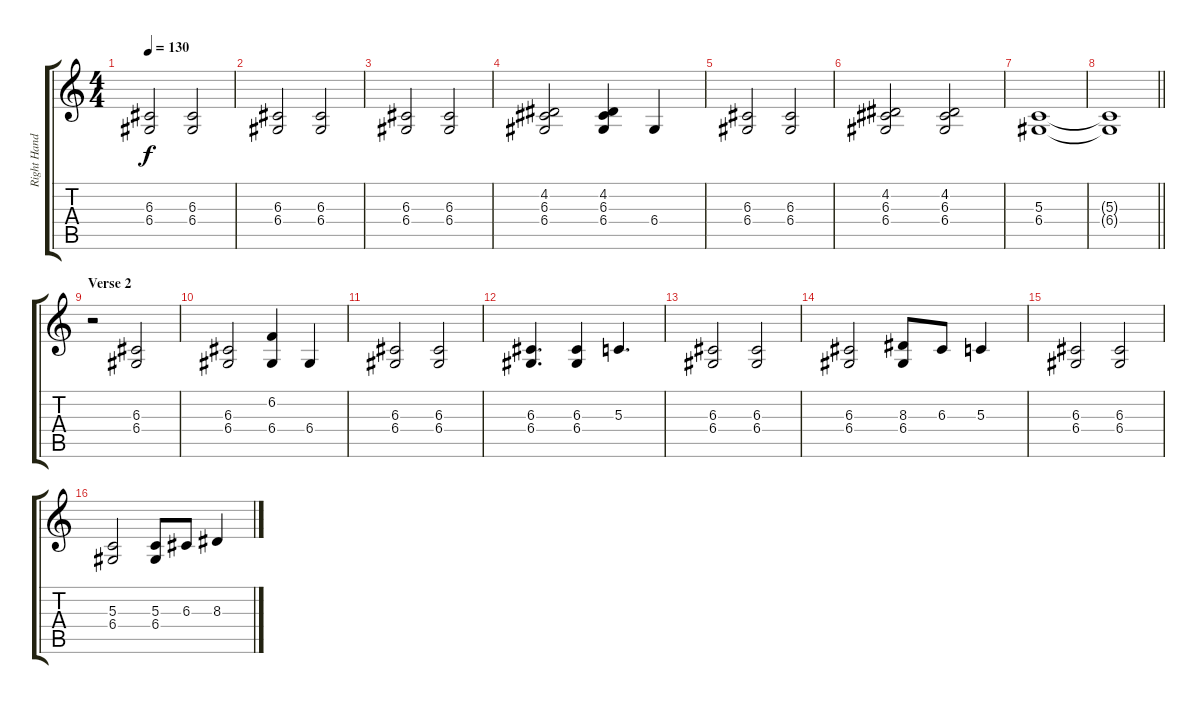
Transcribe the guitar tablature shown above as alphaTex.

\track ("Right Hand" "Right Hand") {instrument acousticgrandpiano}
\staff {score tabs}
\tuning (E4 B3 G3 D3 A2 E2) {hide}
\ts (4 4)
\tempo 130
\clef g2
\ks c
(6.3 6.4).2{dy f} (6.3 6.4).2 |
(6.3 6.4).2 (6.3 6.4).2 |
(6.3 6.4).2 (6.3 6.4).2 |
(4.2 6.3 6.4).2 (4.2 6.3 6.4).4 6.4.4 |
(6.3 6.4).2 (6.3 6.4).2 |
(4.2 6.3 6.4).2 (4.2 6.3 6.4).2 |
(5.3 6.4).1 |
\barLineRight lightlight
(5.3{t} 6.4{t}).1 |
\section ("" "Verse 2")
r.2 (6.3 6.4).2 |
(6.3 6.4).2 (6.2 6.4).4 6.4.4 |
(6.3 6.4).2 (6.3 6.4).2 |
(6.3 6.4).4{d} (6.3 6.4).4 5.3.4{d} |
(6.3 6.4).2 (6.3 6.4).2 |
(6.3 6.4).2 (8.3 6.4).8 6.3.8 5.3.4 |
(6.3 6.4).2 (6.3 6.4).2 |
(5.3 6.4).2 (5.3 6.4).8 6.3.8 8.3.4
